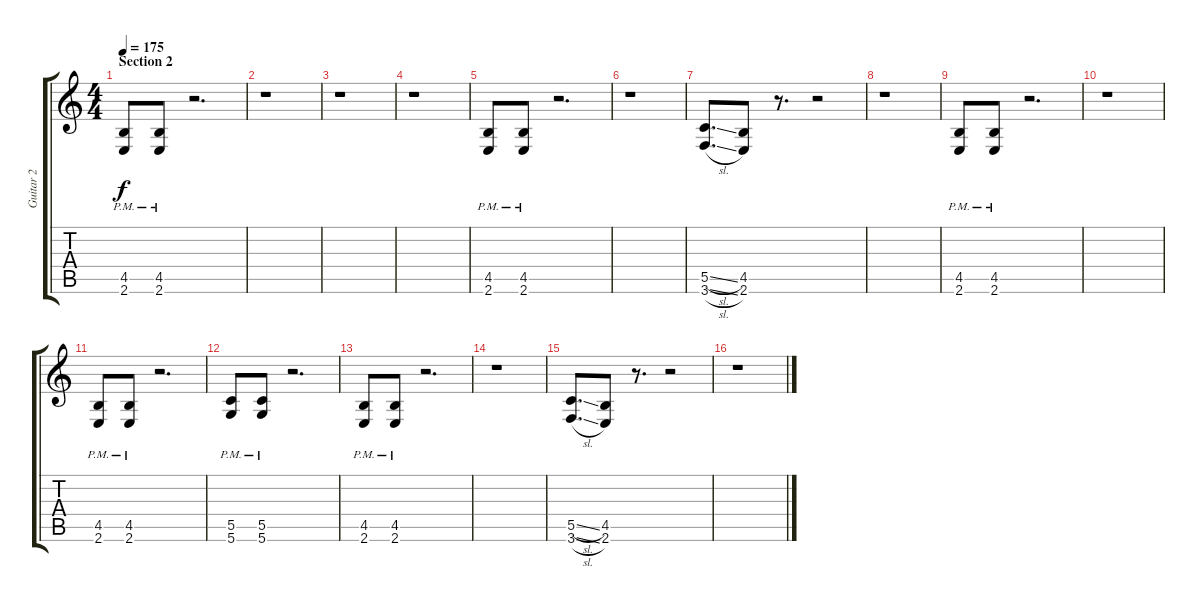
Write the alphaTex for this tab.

\track ("Guitar 2" "Guitar 2") {instrument overdrivenguitar}
\staff {score tabs}
\tuning (D4 A3 F3 C3 G2 D2) {hide}
\ts (4 4)
\section ("" "Section 2")
\tempo 175
\clef g2
\ks c
(4.5{pm} 2.6{pm}).8{dy f} (4.5{pm} 2.6{pm}).8 r.2{d} |
r.1 |
r.1 |
r.1 |
(4.5{pm} 2.6{pm}).8 (4.5{pm} 2.6{pm}).8 r.2{d} |
r.1 |
(5.5{sl} 3.6{sl}).8{d} (4.5 2.6).8 r.8{d} r.2 |
r.1 |
(4.5{pm} 2.6{pm}).8 (4.5{pm} 2.6{pm}).8 r.2{d} |
r.1 |
(4.5{pm} 2.6{pm}).8 (4.5{pm} 2.6{pm}).8 r.2{d} |
(5.5{pm} 5.6{pm}).8 (5.5{pm} 5.6{pm}).8 r.2{d} |
(4.5{pm} 2.6{pm}).8 (4.5{pm} 2.6{pm}).8 r.2{d} |
r.1 |
(5.5{sl} 3.6{sl}).8{d} (4.5 2.6).8 r.8{d} r.2 |
r.1
